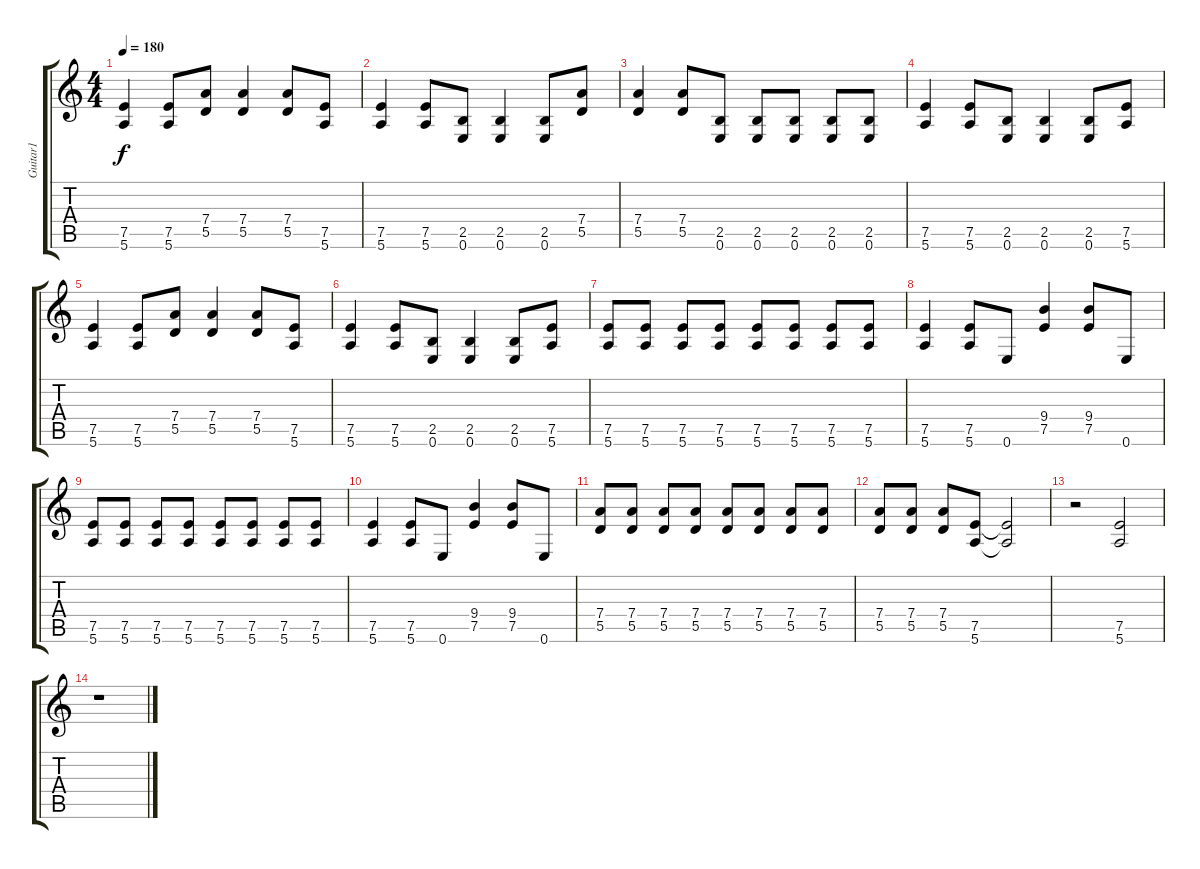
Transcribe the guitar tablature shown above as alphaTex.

\track ("Guitar1" "Guitar1") {instrument distortionguitar}
\staff {score tabs}
\tuning (E4 B3 G3 D3 A2 E2) {hide}
\ts (4 4)
\tempo 180
\clef g2
\ks c
(7.5 5.6).4{dy f} (7.5 5.6).8 (7.4 5.5).8 (7.4 5.5).4 (7.4 5.5).8 (7.5 5.6).8 |
(7.5 5.6).4 (7.5 5.6).8 (2.5 0.6).8 (2.5 0.6).4 (2.5 0.6).8 (7.4 5.5).8 |
(7.4 5.5).4 (7.4 5.5).8 (2.5 0.6).8 (2.5 0.6).8 (2.5 0.6).8 (2.5 0.6).8 (2.5 0.6).8 |
(7.5 5.6).4 (7.5 5.6).8 (2.5 0.6).8 (2.5 0.6).4 (2.5 0.6).8 (7.5 5.6).8 |
(7.5 5.6).4 (7.5 5.6).8 (7.4 5.5).8 (7.4 5.5).4 (7.4 5.5).8 (7.5 5.6).8 |
(7.5 5.6).4 (7.5 5.6).8 (2.5 0.6).8 (2.5 0.6).4 (2.5 0.6).8 (7.5 5.6).8 |
(7.5 5.6).8 (7.5 5.6).8 (7.5 5.6).8 (7.5 5.6).8 (7.5 5.6).8 (7.5 5.6).8 (7.5 5.6).8 (7.5 5.6).8 |
(7.5 5.6).4 (7.5 5.6).8 0.6.8 (9.4 7.5).4 (9.4 7.5).8 0.6.8 |
(7.5 5.6).8 (7.5 5.6).8 (7.5 5.6).8 (7.5 5.6).8 (7.5 5.6).8 (7.5 5.6).8 (7.5 5.6).8 (7.5 5.6).8 |
(7.5 5.6).4 (7.5 5.6).8 0.6.8 (9.4 7.5).4 (9.4 7.5).8 0.6.8 |
(7.4 5.5).8 (7.4 5.5).8 (7.4 5.5).8 (7.4 5.5).8 (7.4 5.5).8 (7.4 5.5).8 (7.4 5.5).8 (7.4 5.5).8 |
(7.4 5.5).8 (7.4 5.5).8 (7.4 5.5).8 (7.5 5.6).8 (7.5{t} 5.6{t}).2 |
r.2 (7.5 5.6).2 |
r.1
